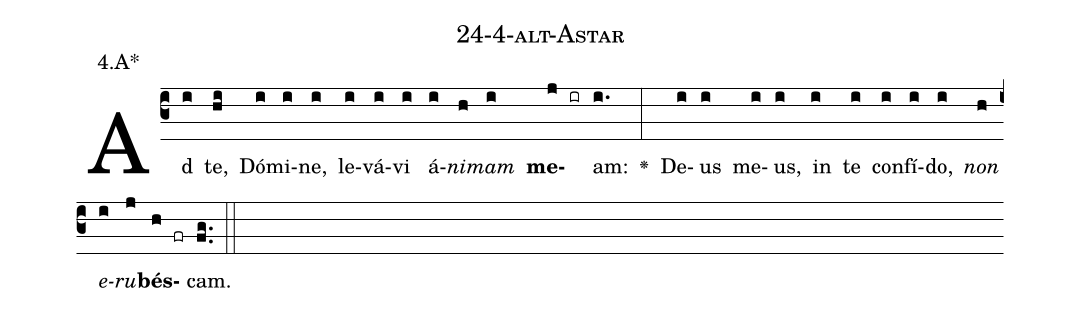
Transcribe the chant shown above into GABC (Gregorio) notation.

name: 24-4-alt-Astar;
annotation: 4.A*;
%%
(c3)Ad(i) te,(hi) Dó(i)mi(i)ne,(i) le(i)vá(i)vi(i) á(i)<i>ni</i>(h)<i>mam</i>(i) <b>me</b>(j ir)am:(i.) <v>\greheightstar</v>(:) De(i)us(i) me(i)us,(i) in(i) te(i) con(i)fí(i)do,(i) <i>non</i>(h) <i>e</i>(i)<i>ru</i>(j)<b>bés</b>(h fr)cam.(fg..) (::)


%E(i) u(h) o(i) u(j) a(h) e.(fg..) (::)
